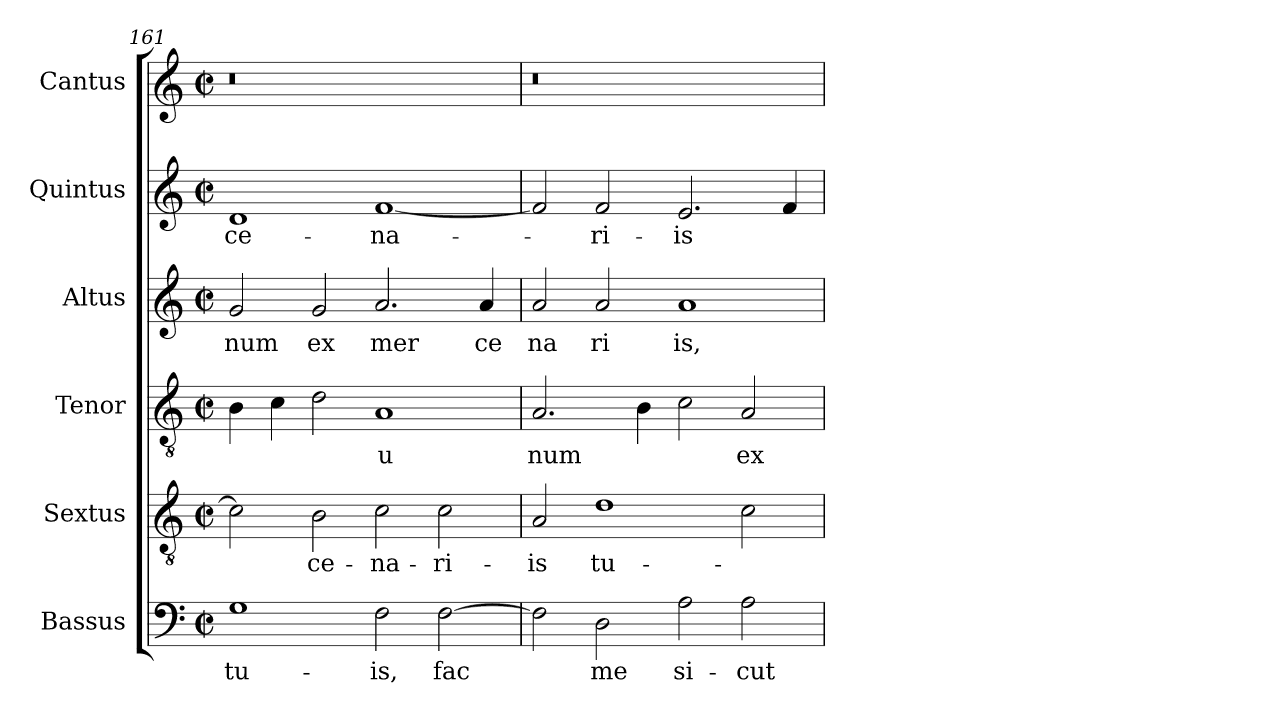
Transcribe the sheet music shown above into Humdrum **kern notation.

**kern	**text	**kern	**text	**kern	**text	**kern	**text	**kern	**text	**kern
*part6	*part6	*part5	*part5	*part4	*part4	*part3	*part3	*part2	*part2	*part1
*staff6	*staff6	*staff5	*staff5	*staff4	*staff4	*staff3	*staff3	*staff2	*staff2	*staff1
*I"Bassus	*	*I"Sextus	*	*I"Tenor	*	*I"Altus	*	*I"Quintus	*	*I"Cantus
*clefF4	*	*clefGv2	*	*clefGv2	*	*clefG2	*	*clefG2	*	*clefG2
*	*	*	*	*k[]	*	*k[]	*	*k[]	*	*
*	*	*	*	*C:	*	*C:	*	*C:	*	*
*M2/2	*	*M2/2	*	*M2/2	*	*M2/2	*	*M2/2	*	*M2/2
*met(c|)	*	*met(c|)	*	*met(c|)	*	*met(c|)	*	*met(c|)	*	*met(c|)
=161	=161	=161	=161	=161	=161	=161	=161	=161	=161	=161
!	!LO:LY:b:cj	!	!	!	!	!	!LO:LY:b:cj	!	!LO:LY:b:cj	!
1G	tu-	2c\]	.	4B\	.	2g/	num	1d	-ce-	0r
.	.	.	.	4c\	.	.	.	.	.	.
!	!	!	!LO:LY:b:cj	!	!	!	!LO:LY:b:cj	!	!	!
.	.	2B\	-ce-	2d\	.	2g/	ex	.	.	.
!	!LO:LY:b:cj	!	!LO:LY:b:cj	!	!LO:LY:b:cj	!	!LO:LY:b:cj	!	!LO:LY:b:cj	!
2F\	-is,	2c\	-na-	1A	u	2.a/	mer	[<1f	-na-	.
!	!LO:LY:b	!	!LO:LY:b:cj	!	!	!	!	!	!	!
[>2F\	fac	2c\	-ri-	.	.	.	.	.	.	.
!	!	!	!	!	!	!	!LO:LY:b:cj	!	!	!
.	.	.	.	.	.	4a/	ce	.	.	.
=162	=162	=162	=162	=162	=162	=162	=162	=162	=162	=162
!	!	!	!LO:LY:b:cj	!	!LO:LY:b	!	!LO:LY:b:cj	!	!	!
2F\]	.	2A/	-is	2.A/	num	2a/	na	2f/]	.	0r
!	!LO:LY:b:cj	!	!LO:LY:b:cj	!	!	!	!LO:LY:b:cj	!	!LO:LY:b:cj	!
2D\	me	1d	tu-	.	.	2a/	ri	2f/	-ri-	.
.	.	.	.	4B\	.	.	.	.	.	.
!	!LO:LY:b:cj	!	!	!	!	!	!LO:LY:b:cj	!	!LO:LY:b:cj	!
2A\	si-	.	.	2c\	.	1a	is,	2.e/	-is	.
!	!LO:LY:b:cj	!	!	!	!LO:LY:b:cj	!	!	!	!	!
2A\	-cut	2c\	.	2A/	ex	.	.	.	.	.
.	.	.	.	.	.	.	.	4f/	.	.
=	=	=	=	=	=	=	=	=	=	=
*-	*-	*-	*-	*-	*-	*-	*-	*-	*-	*-
